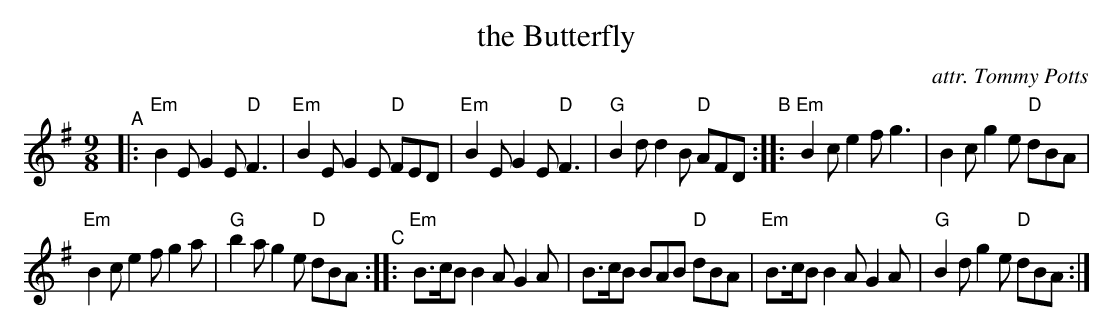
X:1
T: the Butterfly
O: attr. Tommy Potts
M: 9/8
L: 1/8
K: Em
"^A"|:\
"Em"B2E G2E "D"F3 | "Em"B2E G2E "D"FED |\
"Em"B2E G2E "D"F3 | "G"B2d d2B "D"AFD \
"^B"::\
"Em"B2c e2f g3 | B2c g2e "D"dBA |
"Em"B2c e2f g2a | "G"b2a g2e "D"dBA \
"^C"::\
"Em"B>cB B2A G2A | B>cB BAB "D"dBA |\
"Em"B>cB B2A G2A | "G"B2d g2e "D"dBA :|
